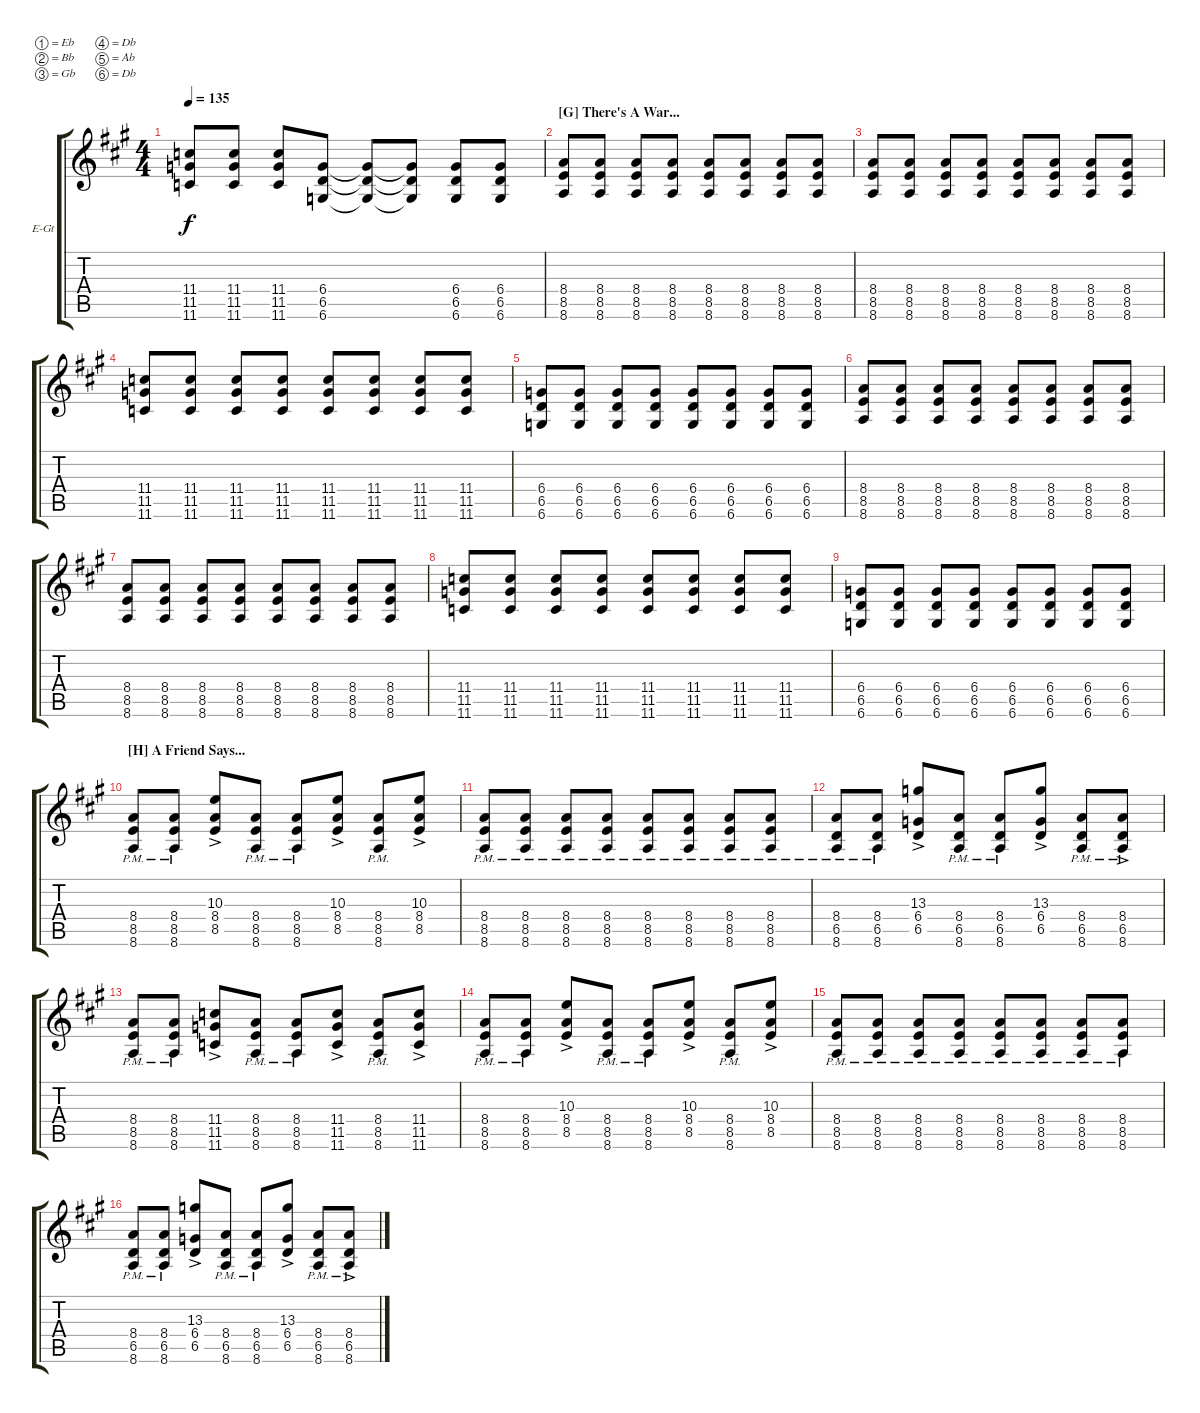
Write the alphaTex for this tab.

\defaultSystemsLayout 4
\bracketExtendMode groupsimilarinstruments
\firstSystemTrackNameOrientation horizontal
\otherSystemsTrackNameOrientation horizontal
\track ("Guitar 2" "E-Gt") {instrument distortionguitar}
\staff {score tabs}
\tuning (Eb4 Bb3 Gb3 Db3 Ab2 Db2)
\ts (4 4)
\tempo 135
\clef g2
\ks f#minor
(11.6{t} 11.4{t} 11.5{t}).8{dy f} (11.6 11.5 11.4).8 (11.6 11.4 11.5).8 (6.6 6.5 6.4).8 (6.6{t} 6.4{t} 6.5{t}).8 (6.6{t} 6.5{t} 6.4{t}).8 (6.6 6.5 6.4).8 (6.4 6.5 6.6).8 |
\section ("G" "There's A War...")
(8.6 8.5 8.4).8 (8.6 8.4 8.5).8 (8.6 8.5 8.4).8 (8.6 8.4 8.5).8 (8.6 8.5 8.4).8 (8.6 8.4 8.5).8 (8.6 8.5 8.4).8 (8.6 8.4 8.5).8 |
(8.6 8.5 8.4).8 (8.6 8.4 8.5).8 (8.6 8.5 8.4).8 (8.6 8.4 8.5).8 (8.6 8.5 8.4).8 (8.6 8.4 8.5).8 (8.6 8.5 8.4).8 (8.6 8.4 8.5).8 |
(11.6 11.5 11.4).8 (11.6 11.5 11.4).8 (11.6 11.5 11.4).8 (11.6 11.5 11.4).8 (11.6 11.5 11.4).8 (11.6 11.5 11.4).8 (11.6 11.5 11.4).8 (11.6 11.5 11.4).8 |
(6.6 6.5 6.4).8 (6.6 6.4 6.5).8 (6.6 6.5 6.4).8 (6.6 6.4 6.5).8 (6.6 6.5 6.4).8 (6.6 6.4 6.5).8 (6.6 6.5 6.4).8 (6.6 6.4 6.5).8 |
(8.6 8.5 8.4).8 (8.6 8.4 8.5).8 (8.6 8.5 8.4).8 (8.6 8.4 8.5).8 (8.6 8.5 8.4).8 (8.6 8.4 8.5).8 (8.6 8.5 8.4).8 (8.6 8.4 8.5).8 |
(8.6 8.5 8.4).8 (8.6 8.4 8.5).8 (8.6 8.5 8.4).8 (8.6 8.4 8.5).8 (8.6 8.5 8.4).8 (8.6 8.4 8.5).8 (8.6 8.5 8.4).8 (8.6 8.4 8.5).8 |
(11.6 11.5 11.4).8 (11.6 11.5 11.4).8 (11.6 11.5 11.4).8 (11.6 11.5 11.4).8 (11.6 11.5 11.4).8 (11.6 11.5 11.4).8 (11.6 11.5 11.4).8 (11.6 11.5 11.4).8 |
(6.6 6.5 6.4).8 (6.6 6.4 6.5).8 (6.6 6.5 6.4).8 (6.6 6.4 6.5).8 (6.6 6.5 6.4).8 (6.6 6.4 6.5).8 (6.6 6.5 6.4).8 (6.6 6.4 6.5).8 |
\section ("H" "A Friend Says...")
(8.4{pm} 8.5{pm} 8.6).8 (8.5{pm} 8.4{pm} 8.6).8 (8.5{ac} 8.4{ac} 10.3).8 (8.5{pm} 8.4{pm} 8.6).8 (8.5{pm} 8.4{pm} 8.6).8 (8.5{ac} 8.4{ac} 10.3).8 (8.5{pm} 8.4{pm} 8.6).8 (8.4{ac} 8.5{ac} 10.3).8 |
(8.6{pm} 8.5{pm} 8.4{pm}).8 (8.4{pm} 8.5{pm} 8.6{pm}).8 (8.6{pm} 8.5{pm} 8.4{pm}).8 (8.6{pm} 8.4{pm} 8.5{pm}).8 (8.6{pm} 8.5{pm} 8.4{pm}).8 (8.4{pm} 8.5{pm} 8.6{pm}).8 (8.4{pm} 8.5{pm} 8.6{pm}).8 (8.4{pm} 8.5{pm} 8.6{pm}).8 |
(8.4{pm} 6.5{pm} 8.6).8 (6.5{pm} 8.4{pm} 8.6).8 (6.5{ac} 6.4{ac} 13.3).8 (6.5{pm} 8.4{pm} 8.6).8 (6.5{pm} 8.4{pm} 8.6).8 (6.5{ac} 6.4{ac} 13.3).8 (6.5{pm} 8.4{pm} 8.6).8 (8.4{ac pm} 6.5{ac pm} 8.6{pm}).8 |
(8.6{pm} 8.5{pm} 8.4{pm}).8 (8.6{pm} 8.5{pm} 8.4{pm}).8 (11.6{ac} 11.5{ac} 11.4{ac}).8 (8.6{pm} 8.5{pm} 8.4{pm}).8 (8.6{pm} 8.4{pm} 8.5{pm}).8 (11.6{ac} 11.5{ac} 11.4{ac}).8 (8.6{pm} 8.4{pm} 8.5{pm}).8 (11.6{ac} 11.5{ac} 11.4{ac}).8 |
(8.4{pm} 8.5{pm} 8.6).8 (8.5{pm} 8.4{pm} 8.6).8 (8.5{ac} 8.4{ac} 10.3).8 (8.5{pm} 8.4{pm} 8.6).8 (8.5{pm} 8.4{pm} 8.6).8 (8.5{ac} 8.4{ac} 10.3).8 (8.5{pm} 8.4{pm} 8.6).8 (8.4{ac} 8.5{ac} 10.3).8 |
(8.6{pm} 8.5{pm} 8.4{pm}).8 (8.4{pm} 8.5{pm} 8.6{pm}).8 (8.6{pm} 8.5{pm} 8.4{pm}).8 (8.6{pm} 8.4{pm} 8.5{pm}).8 (8.6{pm} 8.5{pm} 8.4{pm}).8 (8.4{pm} 8.5{pm} 8.6{pm}).8 (8.4{pm} 8.5{pm} 8.6{pm}).8 (8.4{pm} 8.5{pm} 8.6{pm}).8 |
(8.4{pm} 6.5{pm} 8.6).8 (6.5{pm} 8.4{pm} 8.6).8 (6.5{ac} 6.4{ac} 13.3).8 (6.5{pm} 8.4{pm} 8.6).8 (6.5{pm} 8.4{pm} 8.6).8 (6.5{ac} 6.4{ac} 13.3).8 (6.5{pm} 8.4{pm} 8.6).8 (8.4{ac pm} 6.5{ac pm} 8.6{pm}).8
